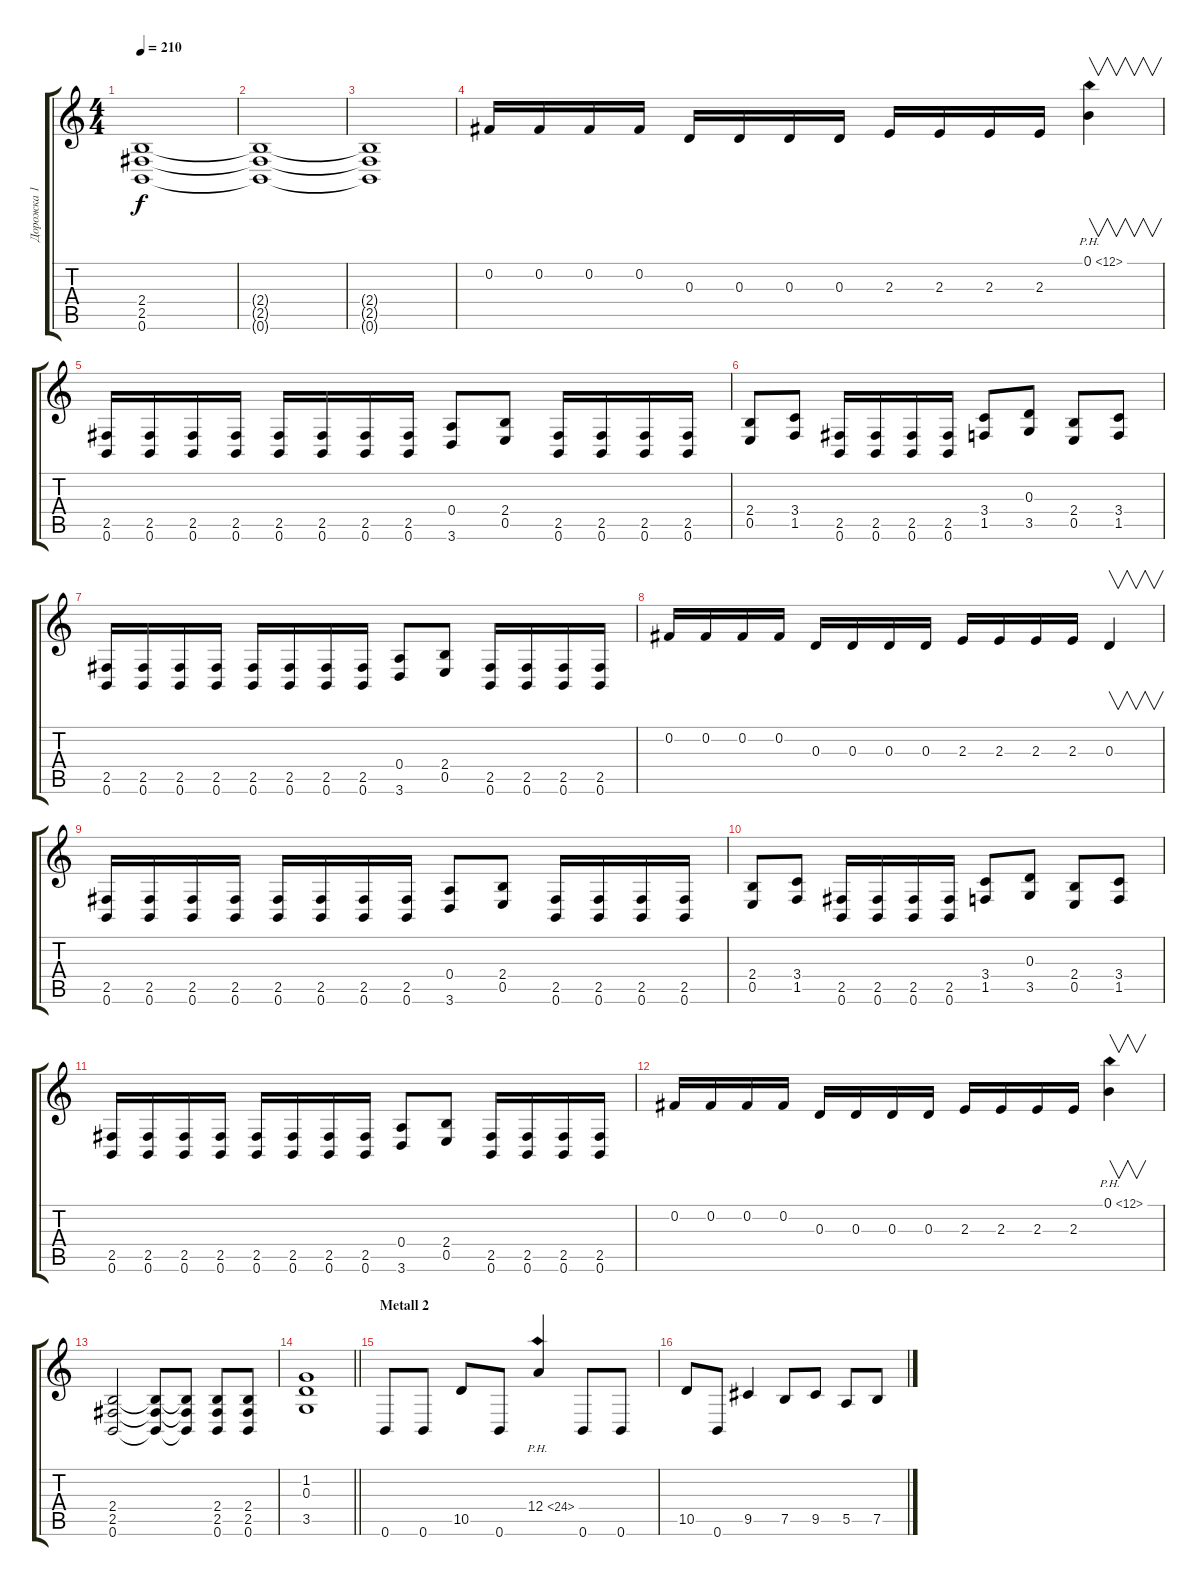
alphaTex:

\track ("Дорожка 1" "Дорожка 1") {instrument distortionguitar}
\staff {score tabs}
\tuning (B3 Gb3 D3 A2 E2 B1) {hide}
\ts (4 4)
\tempo 210
\clef g2
\ks c
(2.4 2.5 0.6).1{dy f} |
(2.4{t} 2.5{t} 0.6{t}).1 |
(2.4{t} 2.5{t} 0.6{t}).1 |
0.2.16 0.2.16 0.2.16 0.2.16 0.3.16 0.3.16 0.3.16 0.3.16 2.3.16 2.3.16 2.3.16 2.3.16 0.1{ph 12}.4{v} |
(2.5 0.6).16 (2.5 0.6).16 (2.5 0.6).16 (2.5 0.6).16 (2.5 0.6).16 (2.5 0.6).16 (2.5 0.6).16 (2.5 0.6).16 (0.4 3.6).8 (2.4 0.5).8 (2.5 0.6).16 (2.5 0.6).16 (2.5 0.6).16 (2.5 0.6).16 |
(2.4 0.5).8 (3.4 1.5).8 (2.5 0.6).16 (2.5 0.6).16 (2.5 0.6).16 (2.5 0.6).16 (3.4 1.5).8 (0.3 3.5).8 (2.4 0.5).8 (3.4 1.5).8 |
(2.5 0.6).16 (2.5 0.6).16 (2.5 0.6).16 (2.5 0.6).16 (2.5 0.6).16 (2.5 0.6).16 (2.5 0.6).16 (2.5 0.6).16 (0.4 3.6).8 (2.4 0.5).8 (2.5 0.6).16 (2.5 0.6).16 (2.5 0.6).16 (2.5 0.6).16 |
0.2.16 0.2.16 0.2.16 0.2.16 0.3.16 0.3.16 0.3.16 0.3.16 2.3.16 2.3.16 2.3.16 2.3.16 0.3.4{v} |
(2.5 0.6).16 (2.5 0.6).16 (2.5 0.6).16 (2.5 0.6).16 (2.5 0.6).16 (2.5 0.6).16 (2.5 0.6).16 (2.5 0.6).16 (0.4 3.6).8 (2.4 0.5).8 (2.5 0.6).16 (2.5 0.6).16 (2.5 0.6).16 (2.5 0.6).16 |
(2.4 0.5).8 (3.4 1.5).8 (2.5 0.6).16 (2.5 0.6).16 (2.5 0.6).16 (2.5 0.6).16 (3.4 1.5).8 (0.3 3.5).8 (2.4 0.5).8 (3.4 1.5).8 |
(2.5 0.6).16 (2.5 0.6).16 (2.5 0.6).16 (2.5 0.6).16 (2.5 0.6).16 (2.5 0.6).16 (2.5 0.6).16 (2.5 0.6).16 (0.4 3.6).8 (2.4 0.5).8 (2.5 0.6).16 (2.5 0.6).16 (2.5 0.6).16 (2.5 0.6).16 |
0.2.16 0.2.16 0.2.16 0.2.16 0.3.16 0.3.16 0.3.16 0.3.16 2.3.16 2.3.16 2.3.16 2.3.16 0.1{ph 12}.4{v} |
(2.4 2.5 0.6).2 (2.4{t} 2.5{t} 0.6{t}).8 (2.4{t} 2.5{t} 0.6{t}).8 (2.4 2.5 0.6).8 (2.4 2.5 0.6).8 |
\barLineRight lightlight
(1.2 0.3 3.5).1 |
\section ("" "Metall 2")
0.6.8 0.6.8 10.5.8 0.6.8 12.4{ph 12}.4 0.6.8 0.6.8 |
10.5.8 0.6.8 9.5.4 7.5.8 9.5.8 5.5.8 7.5.8
